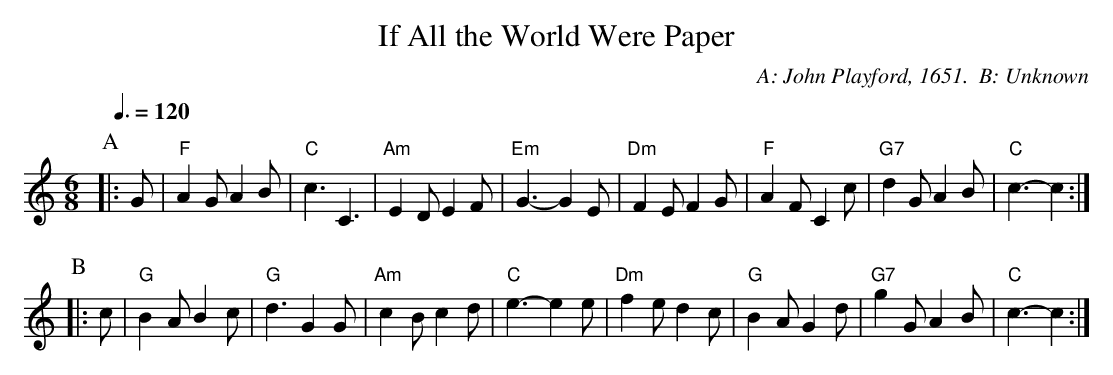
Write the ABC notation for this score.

X:1
T:If All the World Were Paper
C:A: John Playford, 1651.  B: Unknown
Q:3/8=120
M:6/8
L:1/8
K:C
P:A
|:G | "F"A2G A2B | "C"c3 C3 | "Am"E2D E2F | "Em"G3-G2E |\
"Dm"F2E F2G | "F"A2F C2c | "G7"d2G A2B | "C"c3-c2 :|
P:B
|: c | "G"B2A B2c | "G"d3 G2G | "Am"c2B c2d | "C"e3- e2e |\
"Dm"f2e d2c | "G"B2A G2d | "G7"g2G A2B | "C"c3-c2 :|
